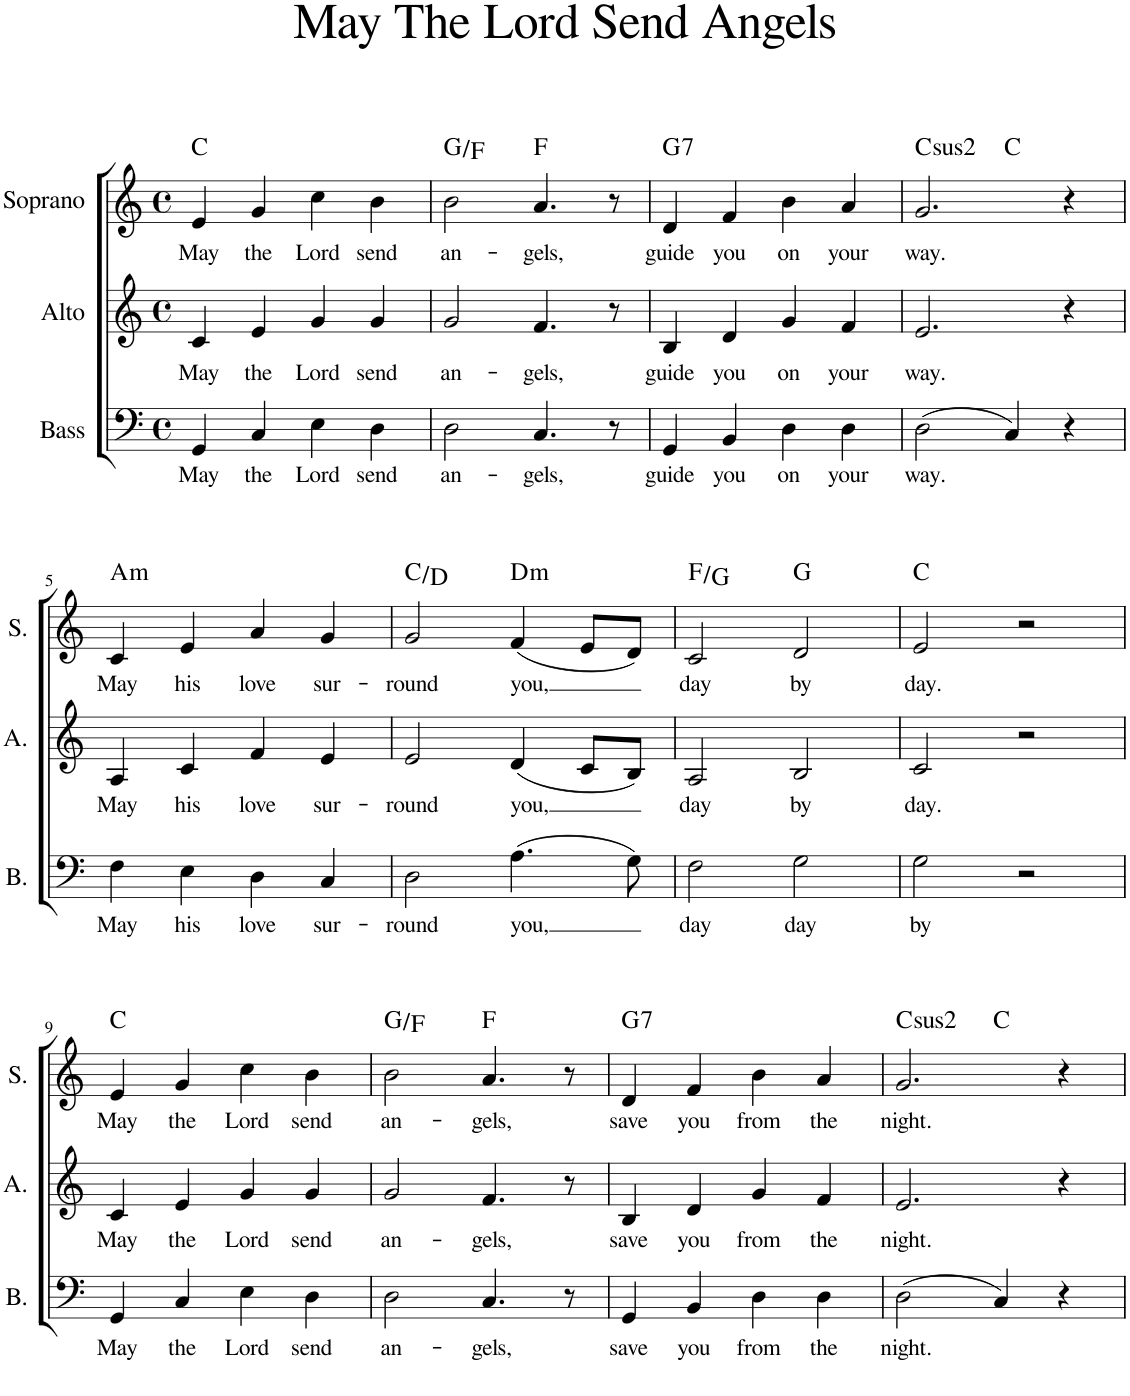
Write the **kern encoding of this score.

**kern	**text	**kern	**text	**kern	**text	**harte
*part3	*part3	*part2	*part2	*part1	*part1	*part1
*staff3	*staff3	*staff2	*staff2	*staff1	*staff1	*
*I"Bass	*	*I"Alto	*	*I"Soprano	*	*
*I'B.	*	*I'A.	*	*I'S.	*	*
*clefF4	*	*clefG2	*	*clefG2	*	*
*k[]	*	*k[]	*	*k[]	*	*
*M4/4	*	*M4/4	*	*M4/4	*	*
*met(c)	*	*met(c)	*	*met(c)	*	*
=1	=1	=1	=1	=1	=1	=1
!	!LO:LY:b	!	!LO:LY:b	!	!LO:LY:b	!
4GG/	May	4c/	May	4e/	May	C:maj
!	!LO:LY:b	!	!LO:LY:b	!	!LO:LY:b	!
4C/	the	4e/	the	4g/	the	.
!	!LO:LY:b	!	!LO:LY:b	!	!LO:LY:b	!
4E\	Lord	4g/	Lord	4cc\	Lord	.
!	!LO:LY:b	!	!LO:LY:b	!	!LO:LY:b	!
4D\	send	4g/	send	4b\	send	.
=2	=2	=2	=2	=2	=2	=2
!	!LO:LY:b	!	!LO:LY:b	!	!LO:LY:b	!
2D\	an-	2g/	an-	2b\	an-	G:maj/b7
!	!LO:LY:b	!	!LO:LY:b	!	!LO:LY:b	!
4.C/	-gels,	4.f/	-gels,	4.a/	-gels,	F:maj
8r	.	8r	.	8r	.	.
=3	=3	=3	=3	=3	=3	=3
!	!LO:LY:b	!	!LO:LY:b	!	!LO:LY:b	!LO:H:kt=7
4GG/	guide	4B/	guide	4d/	guide	G:7
!	!LO:LY:b	!	!LO:LY:b	!	!LO:LY:b	!
4BB/	you	4d/	you	4f/	you	.
!	!LO:LY:b	!	!LO:LY:b	!	!LO:LY:b	!
4D\	on	4g/	on	4b\	on	.
!	!LO:LY:b	!	!LO:LY:b	!	!LO:LY:b	!
4D\	your	4f/	your	4a/	your	.
=4	=4	=4	=4	=4	=4	=4
!	!LO:LY:b	!	!LO:LY:b	!	!LO:LY:b	!LO:H:kt=2
*	*	*	*	*^	*	*
(2D\	way.	2.e/	way.	2.g/	2ryy	way.	C:(1,2,5)
4C/)	.	.	.	.	2ryy	.	C:maj
4r	.	4r	.	4r	.	.	.
!!LO:LB:g=z
=5	=5	=5	=5	=5	=5	=5	=5
!	!LO:LY:b	!	!LO:LY:b	!	!	!LO:LY:b	!LO:H:kt=m
*	*	*	*	*v	*v	*	*
4F\	May	4A/	May	4c/	May	A:min
!	!LO:LY:b	!	!LO:LY:b	!	!LO:LY:b	!
4E\	his	4c/	his	4e/	his	.
!	!LO:LY:b	!	!LO:LY:b	!	!LO:LY:b	!
4D\	love	4f/	love	4a/	love	.
!	!LO:LY:b	!	!LO:LY:b	!	!LO:LY:b	!
4C/	sur-	4e/	sur-	4g/	sur-	.
=6	=6	=6	=6	=6	=6	=6
!	!LO:LY:b	!	!LO:LY:b	!	!LO:LY:b	!
2D\	-round	2e/	-round	2g/	-round	C:maj/2
!	!LO:LY:b	!	!LO:LY:b	!	!LO:LY:b	!LO:H:kt=m
(4.A\	you,	(4d/	you,	(4f/	you,	D:min
.	.	8c/L	.	8e/L	.	.
8G\)	.	8B/J)	.	8d/J)	.	.
=7	=7	=7	=7	=7	=7	=7
!	!LO:LY:b	!	!LO:LY:b	!	!LO:LY:b	!
2F\	day	2A/	day	2c/	day	F:maj/2
!	!LO:LY:b	!	!LO:LY:b	!	!LO:LY:b	!
2G\	day	2B/	by	2d/	by	G:maj
=8	=8	=8	=8	=8	=8	=8
!	!LO:LY:b	!	!LO:LY:b	!	!LO:LY:b	!
2G\	by	2c/	day.	2e/	day.	C:maj
2r	.	2r	.	2r	.	.
!!LO:LB:g=z
=9	=9	=9	=9	=9	=9	=9
!	!LO:LY:b	!	!LO:LY:b	!	!LO:LY:b	!
4GG/	May	4c/	May	4e/	May	C:maj
!	!LO:LY:b	!	!LO:LY:b	!	!LO:LY:b	!
4C/	the	4e/	the	4g/	the	.
!	!LO:LY:b	!	!LO:LY:b	!	!LO:LY:b	!
4E\	Lord	4g/	Lord	4cc\	Lord	.
!	!LO:LY:b	!	!LO:LY:b	!	!LO:LY:b	!
4D\	send	4g/	send	4b\	send	.
=10	=10	=10	=10	=10	=10	=10
!	!LO:LY:b	!	!LO:LY:b	!	!LO:LY:b	!
2D\	an-	2g/	an-	2b\	an-	G:maj/b7
!	!LO:LY:b	!	!LO:LY:b	!	!LO:LY:b	!
4.C/	-gels,	4.f/	-gels,	4.a/	-gels,	F:maj
8r	.	8r	.	8r	.	.
=11	=11	=11	=11	=11	=11	=11
!	!LO:LY:b	!	!LO:LY:b	!	!LO:LY:b	!LO:H:kt=7
4GG/	save	4B/	save	4d/	save	G:7
!	!LO:LY:b	!	!LO:LY:b	!	!LO:LY:b	!
4BB/	you	4d/	you	4f/	you	.
!	!LO:LY:b	!	!LO:LY:b	!	!LO:LY:b	!
4D\	from	4g/	from	4b\	from	.
!	!LO:LY:b	!	!LO:LY:b	!	!LO:LY:b	!
4D\	the	4f/	the	4a/	the	.
=12	=12	=12	=12	=12	=12	=12
!	!LO:LY:b	!	!LO:LY:b	!	!LO:LY:b	!LO:H:kt=2
*	*	*	*	*^	*	*
(2D\	night.	2.e/	night.	2.g/	2ryy	night.	C:(1,2,5)
4C/)	.	.	.	.	2ryy	.	C:maj
4r	.	4r	.	4r	.	.	.
*	*	*	*	*v	*v	*	*
=	=	=	=	=	=	=
*-	*-	*-	*-	*-	*-	*-
